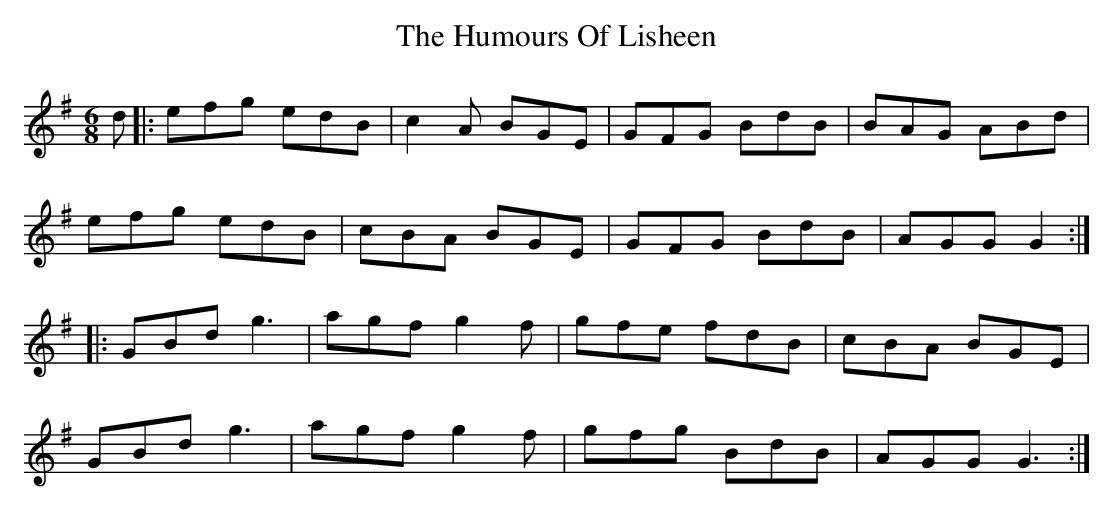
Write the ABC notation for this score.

X:1
T: The Humours Of Lisheen
M: 6/8
L: 1/8
K: Gmaj
d|:efg edB|c2A BGE|GFG BdB|BAG ABd|
efg edB|cBA BGE|GFG BdB| AGG G2:|
|:GBd g3|agf g2f|gfe fdB|cBA BGE|
GBd g3|agf g2f|gfg BdB|AGG G3:|
